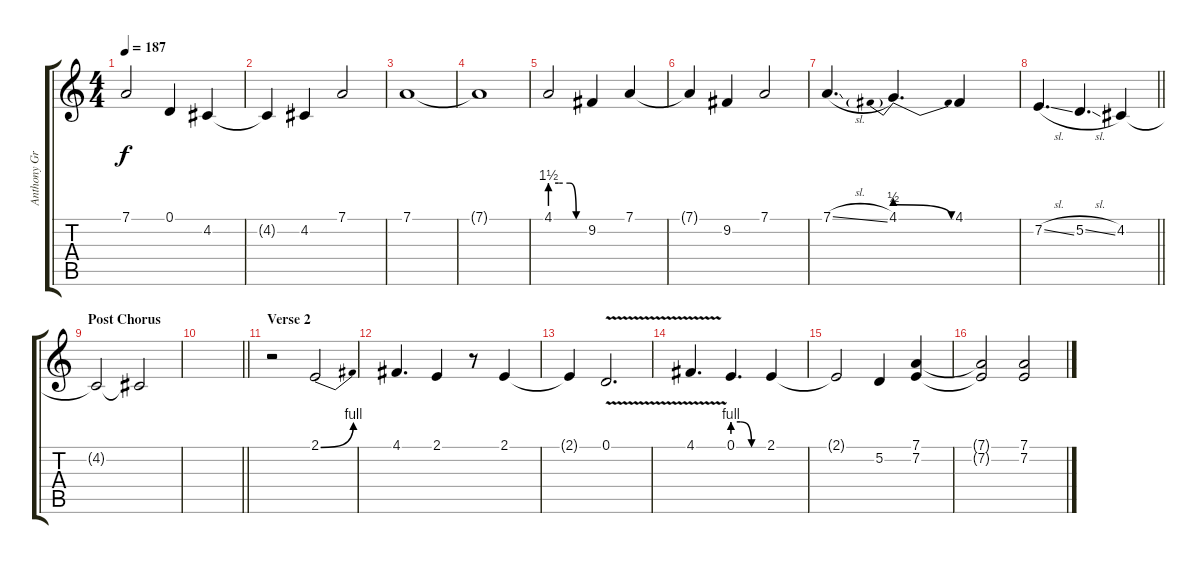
\track ("Anthony Green" "Anthony Gr") {instrument altosax}
\staff {score tabs}
\tuning (D4 A3 F3 C3 G2 D2) {hide}
\ts (4 4)
\tempo 187
\clef g2
\ks c
7.1.2{dy f} 0.1.4 4.2.4 |
4.2{t}.4 4.2.4 7.1.2 |
7.1.1 |
7.1{t}.1 |
4.1{be (custom 0 6 15 6 35 6 46 0 60 0)}.2 9.2.4 7.1.4 |
7.1{t}.4 9.2.4 7.1.2 |
7.1{sl}.4{d} 4.1{be (prebendrelease 0 2 60 0)}.4{d} 4.1.4 |
\barLineRight lightlight
7.2{sl}.4{d} 5.2{sl}.4{d} 4.2.4 |
\section ("" "Post Chorus")
4.2{t}.2 4.2{t}.2{volume 0} |
\barLineRight lightlight
|
\section ("" "Verse 2")
r.2{volume 16} 2.1{be (bend 0 0 60 4)}.2 |
4.1.4{d} 2.1.4 r.8 2.1.4 |
2.1{t}.4 0.1{v}.2{d} |
4.1{v}.4{d} 0.1{be (custom 0 4 15 4 37 0 60 0)}.4{d} 2.1.4 |
2.1{t}.2 5.2.4 (7.1 7.2).4 |
(7.1{t} 7.2{t}).2 (7.1 7.2).2
